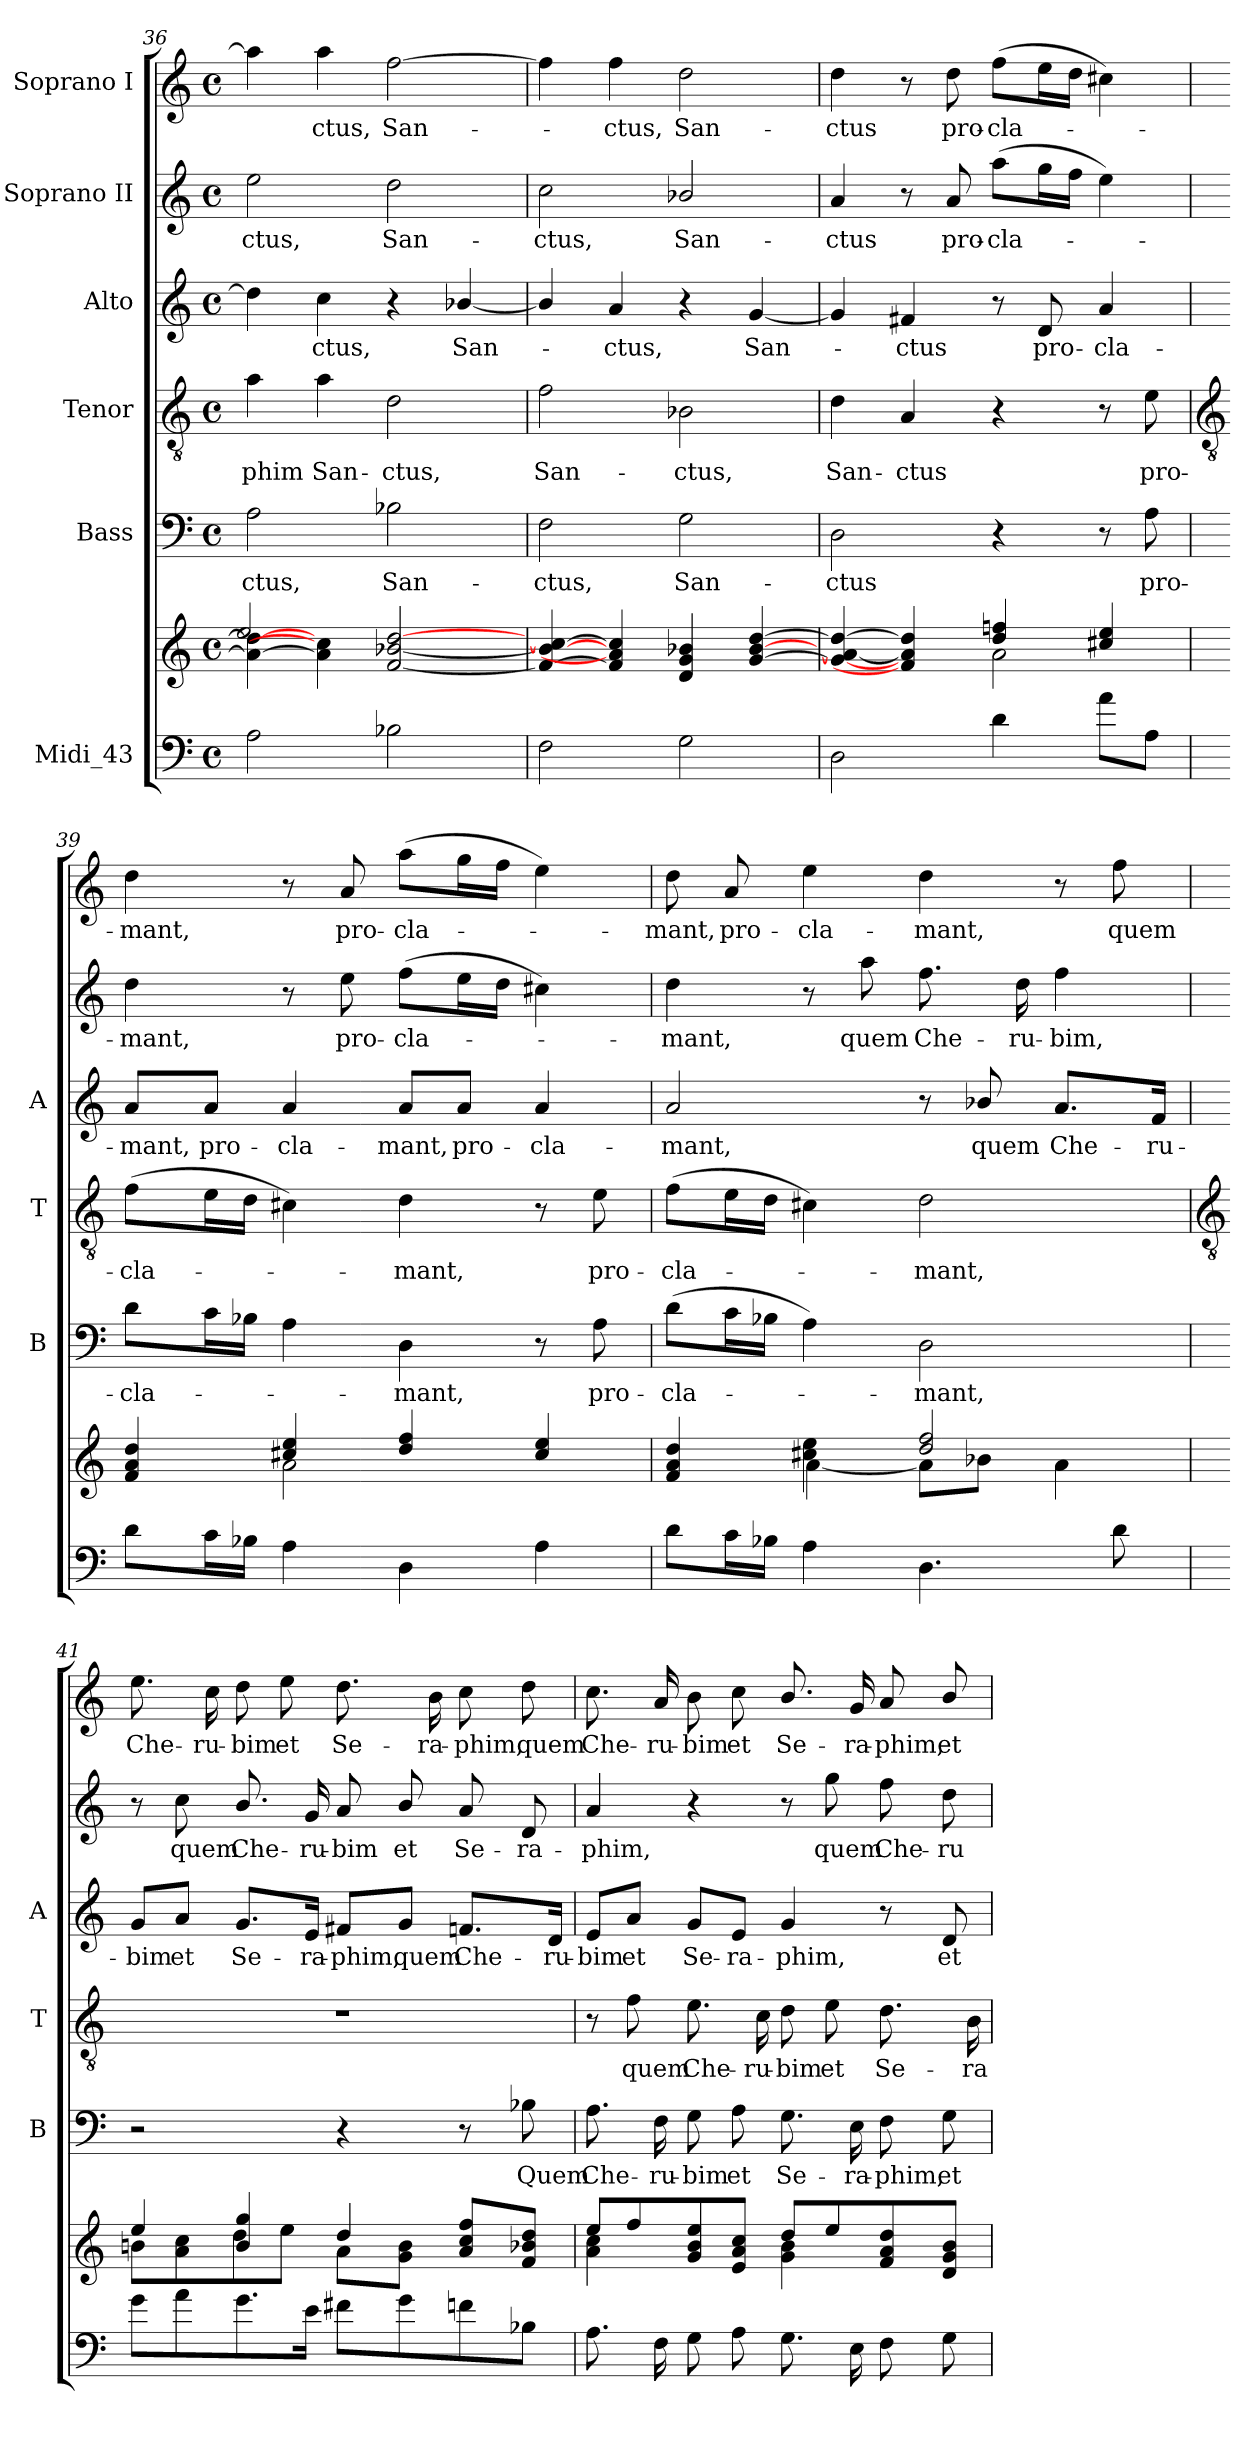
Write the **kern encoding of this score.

**kern	**kern	**kern	**text	**kern	**text	**kern	**text	**kern	**text	**kern	**text
*part6	*part6	*part5	*part5	*part4	*part4	*part3	*part3	*part2	*part2	*part1	*part1
*staff7	*staff6	*staff5	*staff5	*staff4	*staff4	*staff3	*staff3	*staff2	*staff2	*staff1	*staff1
*I"Midi_43	*	*I"Bass	*	*I"Tenor	*	*I"Alto	*	*I"Soprano II	*	*I"Soprano I	*
*	*	*I'B	*	*I'T	*	*I'A	*	*	*	*	*
*clefF4	*clefG2	*clefF4	*	*clefGv2	*	*clefG2	*	*clefG2	*	*clefG2	*
*k[]	*k[]	*k[]	*	*k[]	*	*k[]	*	*k[]	*	*k[]	*
*C:	*C:	*C:	*	*C:	*	*C:	*	*C:	*	*C:	*
*M4/4	*M4/4	*M4/4	*	*M4/4	*	*M4/4	*	*M4/4	*	*M4/4	*
*met(c)	*met(c)	*met(c)	*	*met(c)	*	*met(c)	*	*met(c)	*	*met(c)	*
=36	=36	=36	=36	=36	=36	=36	=36	=36	=36	=36	=36
*	*^	*	*	*	*	*	*	*	*	*	*
!	!	!	!	!LO:LY:b	!	!LO:LY:b	!	!	!	!LO:LY:b	!	!
2A	4a\_ 4dd\_	2ee/	2A	ctus,	4a	-phim	4dd]	.	2ee	-ctus,	4aa]	.
!	!	!	!	!	!	!LO:LY:b	!	!LO:LY:b	!	!	!	!LO:LY:b
.	4a\] 4cc\]	.	.	.	4a	San-	4cc	ctus,	.	.	4aa	ctus,
!	!	!	!	!LO:LY:b	!	!LO:LY:b	!	!	!	!LO:LY:b	!	!LO:LY:b
2B-X	[2f/ [2b-X/ [2dd/	2ryy	2B-X	San-	2d	-ctus,	4r	.	2dd	San-	[2ff	San-
!	!	!	!	!	!	!	!	!LO:LY:b	!	!	!	!
.	.	.	.	.	.	.	[4b-X/	San-	.	.	.	.
=37	=37	=37	=37	=37	=37	=37	=37	=37	=37	=37	=37	=37
!	!	!	!	!LO:LY:b	!	!LO:LY:b	!	!	!	!LO:LY:b	!	!
2F	4f/_ 4b-/_ 4cc/_	1ryy	2F	-ctus,	2f	San-	4b-/]	.	2cc	-ctus,	4ff]	.
!	!	!	!	!	!	!	!	!LO:LY:b	!	!	!	!LO:LY:b
.	4f/] 4a/] 4cc/]	.	.	.	.	.	4a	ctus,	.	.	4ff	ctus,
!	!	!	!	!LO:LY:b	!	!LO:LY:b	!	!	!	!LO:LY:b	!	!LO:LY:b
2G	4d/ 4g/ 4b-/	.	2G	San-	2B-X	-ctus,	4r	.	2b-X/	San-	2dd	San-
!	!	!	!	!	!	!	!	!LO:LY:b	!	!	!	!
.	[4g/ [4b-/ [4dd/	.	.	.	.	.	[4g	San-	.	.	.	.
=38	=38	=38	=38	=38	=38	=38	=38	=38	=38	=38	=38	=38
!	!	!	!	!LO:LY:b	!	!LO:LY:b	!	!	!	!LO:LY:b	!	!LO:LY:b
2D	4g/_ 4a/_ 4dd/_	2ryy	2D	-ctus	4d	San-	4g]	.	4a	-ctus	4dd	-ctus
!	!	!	!	!	!	!LO:LY:b	!	!LO:LY:b	!	!	!	!
.	4f#/] 4a/] 4dd/]	.	.	.	4A	-ctus	4f#X	ctus	8r	.	8r	.
!	!	!	!	!	!	!	!	!	!	!LO:LY:b	!	!LO:LY:b
.	.	.	.	.	.	.	.	.	8a	pro-	8dd	pro-
!	!	!	!	!	!	!	!	!	!	!LO:LY:b	!	!LO:LY:b
4d	4dd/ 4ffn/	2a\	4r	.	4r	.	8r	.	(>8aaL	-cla-	(>8ffL	-cla-
!	!	!	!	!	!	!	!	!LO:LY:b	!	!	!	!
.	.	.	.	.	.	.	8d	pro-	16ggL	.	16eeL	.
.	.	.	.	.	.	.	.	.	16ffJJ	.	16ddJJ	.
!	!	!	!	!	!	!	!	!LO:LY:b	!	!	!	!
8aL	4cc#X/ 4ee/	.	8r	.	8r	.	4a	-cla-	4ee)	.	4cc#X)	.
!	!	!	!	!LO:LY:b	!	!LO:LY:b	!	!	!	!	!	!
8AJ	.	.	8A	pro-	8e	pro-	.	.	.	.	.	.
!!LO:LB:g=z
=39	=39	=39	=39	=39	=39	=39	=39	=39	=39	=39	=39	=39
*	*	*	*	*	*clefGv2	*	*	*	*	*	*	*
!	!	!	!	!LO:LY:b	!	!LO:LY:b	!	!LO:LY:b	!	!LO:LY:b	!	!LO:LY:b
8dL	4f/ 4a/ 4dd/	4ryy	8dL	-cla-	(>8fL	-cla-	8a/L	-mant,	4dd	mant,	4dd	mant,
!	!	!	!	!	!	!	!	!LO:LY:b	!	!	!	!
16cL	.	.	16cL	.	16eL	.	8a/J	pro-	.	.	.	.
16B-XJJ	.	.	16B-XJJ	.	16dJJ	.	.	.	.	.	.	.
!	!	!	!	!	!	!	!	!LO:LY:b	!	!	!	!
4A	4cc#X/ 4ee/	2a\	4A	.	4c#X)	.	4a	-cla-	8r	.	8r	.
!	!	!	!	!	!	!	!	!	!	!LO:LY:b	!	!LO:LY:b
.	.	.	.	.	.	.	.	.	8ee	pro-	8a	pro-
!	!	!	!	!LO:LY:b	!	!LO:LY:b	!	!LO:LY:b	!	!LO:LY:b	!	!LO:LY:b
4D	4dd/ 4ff/	.	4D	mant,	4d	mant,	8a/L	-mant,	(>8ffL	-cla-	(>8aaL	-cla-
!	!	!	!	!	!	!	!	!LO:LY:b	!	!	!	!
.	.	.	.	.	.	.	8a/J	pro-	16eeL	.	16ggL	.
.	.	.	.	.	.	.	.	.	16ddJJ	.	16ffJJ	.
!	!	!	!	!	!	!	!	!LO:LY:b	!	!	!	!
4A	4cc#/ 4ee/	4ryy	8r	.	8r	.	4a	-cla-	4cc#X)	.	4ee)	.
!	!	!	!	!LO:LY:b	!	!LO:LY:b	!	!	!	!	!	!
.	.	.	8A	pro-	8e	pro-	.	.	.	.	.	.
=40	=40	=40	=40	=40	=40	=40	=40	=40	=40	=40	=40	=40
!	!	!	!	!LO:LY:b	!	!LO:LY:b	!	!LO:LY:b	!	!LO:LY:b	!	!LO:LY:b
8dL	4f/ 4a/ 4dd/	4ryy	(>8dL	-cla-	(>8fL	-cla-	2a	-mant,	4dd	mant,	8dd	mant,
!	!	!	!	!	!	!	!	!	!	!	!	!LO:LY:b
16cL	.	.	16cL	.	16eL	.	.	.	.	.	8a	pro-
16B-XJJ	.	.	16B-XJJ	.	16dJJ	.	.	.	.	.	.	.
!	!	!	!	!	!	!	!	!	!	!	!	!LO:LY:b
4A	4cc#X\ 4ee\	[4a\	4A)	.	4c#X)	.	.	.	8r	.	4ee	-cla-
!	!	!	!	!	!	!	!	!	!	!LO:LY:b	!	!
.	.	.	.	.	.	.	.	.	8aa	quem	.	.
!	!	!	!	!LO:LY:b	!	!LO:LY:b	!	!	!	!LO:LY:b	!	!LO:LY:b
4.D	2dd/ 2ff/	8a\L]	2D	mant,	2d	mant,	8r	.	8.ff	Che-	4dd	-mant,
!	!	!	!	!	!	!	!	!LO:LY:b	!	!	!	!
.	.	8b-X\J	.	.	.	.	8b-X/	quem	.	.	.	.
!	!	!	!	!	!	!	!	!	!	!LO:LY:b	!	!
.	.	.	.	.	.	.	.	.	16dd	-ru-	.	.
!	!	!	!	!	!	!	!	!LO:LY:b	!	!LO:LY:b	!	!
.	.	4a\	.	.	.	.	8.a/L	Che-	4ff	-bim,	8r	.
!	!	!	!	!	!	!	!	!	!	!	!	!LO:LY:b
8d	.	.	.	.	.	.	.	.	.	.	8ff	quem
!	!	!	!	!	!	!	!	!LO:LY:b	!	!	!	!
.	.	.	.	.	.	.	16f/Jk	-ru-	.	.	.	.
!!LO:LB:g=z
=41	=41	=41	=41	=41	=41	=41	=41	=41	=41	=41	=41	=41
*	*	*	*	*	*clefGv2	*	*	*	*	*	*	*
!	!	!	!	!	!	!	!	!LO:LY:b	!	!	!	!LO:LY:b
8gL	4ee/	8bn\L	2r	.	1r	.	8g/L	-bim	8r	.	8.ee	Che-
!	!	!	!	!	!	!	!	!LO:LY:b	!	!LO:LY:b	!	!
8a	.	8a\ 8cc\	.	.	.	.	8a/J	et	8cc	quem	.	.
!	!	!	!	!	!	!	!	!	!	!	!	!LO:LY:b
.	.	.	.	.	.	.	.	.	.	.	16cc	-ru-
!	!	!	!	!	!	!	!	!LO:LY:b	!	!LO:LY:b	!	!LO:LY:b
8.g	4b/ 4gg/	8dd\	.	.	.	.	8.g/L	Se-	8.b/	Che-	8dd	-bim
!	!	!	!	!	!	!	!	!	!	!	!	!LO:LY:b
.	.	8ee\J	.	.	.	.	.	.	.	.	8ee	et
!	!	!	!	!	!	!	!	!LO:LY:b	!	!LO:LY:b	!	!
16eJ	.	.	.	.	.	.	16e/Jk	-ra-	16g	-ru-	.	.
!	!	!	!	!	!	!	!	!LO:LY:b	!	!LO:LY:b	!	!LO:LY:b
8f#XL	4dd/	8a\L	4r	.	.	.	8f#X/L	-phim,	8a	-bim	8.dd	Se-
!	!	!	!	!	!	!	!	!LO:LY:b	!	!LO:LY:b	!	!
8g	.	8g\ 8b\J	.	.	.	.	8g/J	quem	8b/	et	.	.
!	!	!	!	!	!	!	!	!	!	!	!	!LO:LY:b
.	.	.	.	.	.	.	.	.	.	.	16b	-ra-
!	!	!	!	!	!	!	!	!LO:LY:b	!	!LO:LY:b	!	!LO:LY:b
8fn	8a/ 8cc/ 8ff/L	4ryy	8r	.	.	.	8.fn/L	Che-	8a	Se-	8cc	-phim,
!	!	!	!	!LO:LY:b	!	!	!	!	!	!LO:LY:b	!	!LO:LY:b
8B-XJ	8f/ 8b-X/ 8dd/J	.	8B-X	Quem	.	.	.	.	8d	-ra-	8dd	quem
!	!	!	!	!	!	!	!	!LO:LY:b	!	!	!	!
.	.	.	.	.	.	.	16d/Jk	-ru-	.	.	.	.
=42	=42	=42	=42	=42	=42	=42	=42	=42	=42	=42	=42	=42
!	!	!	!	!LO:LY:b	!	!	!	!LO:LY:b	!	!LO:LY:b	!	!LO:LY:b
8.AL	8ee/L	4a\ 4cc\	8.A	Che-	8r	.	8e/L	-bim	4a	-phim,	8.cc	Che-
!	!	!	!	!	!	!LO:LY:b	!	!LO:LY:b	!	!	!	!
.	8ff/	.	.	.	8f	quem	8a/J	et	.	.	.	.
!	!	!	!	!LO:LY:b	!	!	!	!	!	!	!	!LO:LY:b
16FL	.	.	16F	-ru-	.	.	.	.	.	.	16a	-ru-
!	!	!	!	!LO:LY:b	!	!LO:LY:b	!	!LO:LY:b	!	!	!	!LO:LY:b
8G	8g/ 8b/ 8ee/	4ryy	8G	-bim	8.e	Che-	8g/L	Se-	4r	.	8b	-bim
!	!	!	!	!LO:LY:b	!	!	!	!LO:LY:b	!	!	!	!LO:LY:b
8AJ	8e/ 8a/ 8cc/J	.	8A	et	.	.	8e/J	-ra-	.	.	8cc	et
!	!	!	!	!	!	!LO:LY:b	!	!	!	!	!	!
.	.	.	.	.	16c	-ru-	.	.	.	.	.	.
!	!	!	!	!LO:LY:b	!	!LO:LY:b	!	!LO:LY:b	!	!	!	!LO:LY:b
8.GL	8dd/L	4g\ 4b\	8.G	Se-	8d	-bim	4g	-phim,	8r	.	8.b/	Se-
!	!	!	!	!	!	!LO:LY:b	!	!	!	!LO:LY:b	!	!
.	8ee/	.	.	.	8e	et	.	.	8gg	quem	.	.
!	!	!	!	!LO:LY:b	!	!	!	!	!	!	!	!LO:LY:b
16EL	.	.	16E	-ra-	.	.	.	.	.	.	16g	-ra-
!	!	!	!	!LO:LY:b	!	!LO:LY:b	!	!	!	!LO:LY:b	!	!LO:LY:b
8F	8f/ 8a/ 8dd/	4ryy	8F	-phim,	8.d	Se-	8r	.	8ff	Che-	8a	-phim,
!	!	!	!	!LO:LY:b	!	!	!	!LO:LY:b	!	!LO:LY:b	!	!LO:LY:b
8GJ	8d/ 8g/ 8b/J	.	8G	et	.	.	8d	et	8dd	-ru-	8b/	et
!	!	!	!	!	!	!LO:LY:b	!	!	!	!	!	!
.	.	.	.	.	16B	-ra-	.	.	.	.	.	.
*	*v	*v	*	*	*	*	*	*	*	*	*	*
=	=	=	=	=	=	=	=	=	=	=	=
*-	*-	*-	*-	*-	*-	*-	*-	*-	*-	*-	*-
